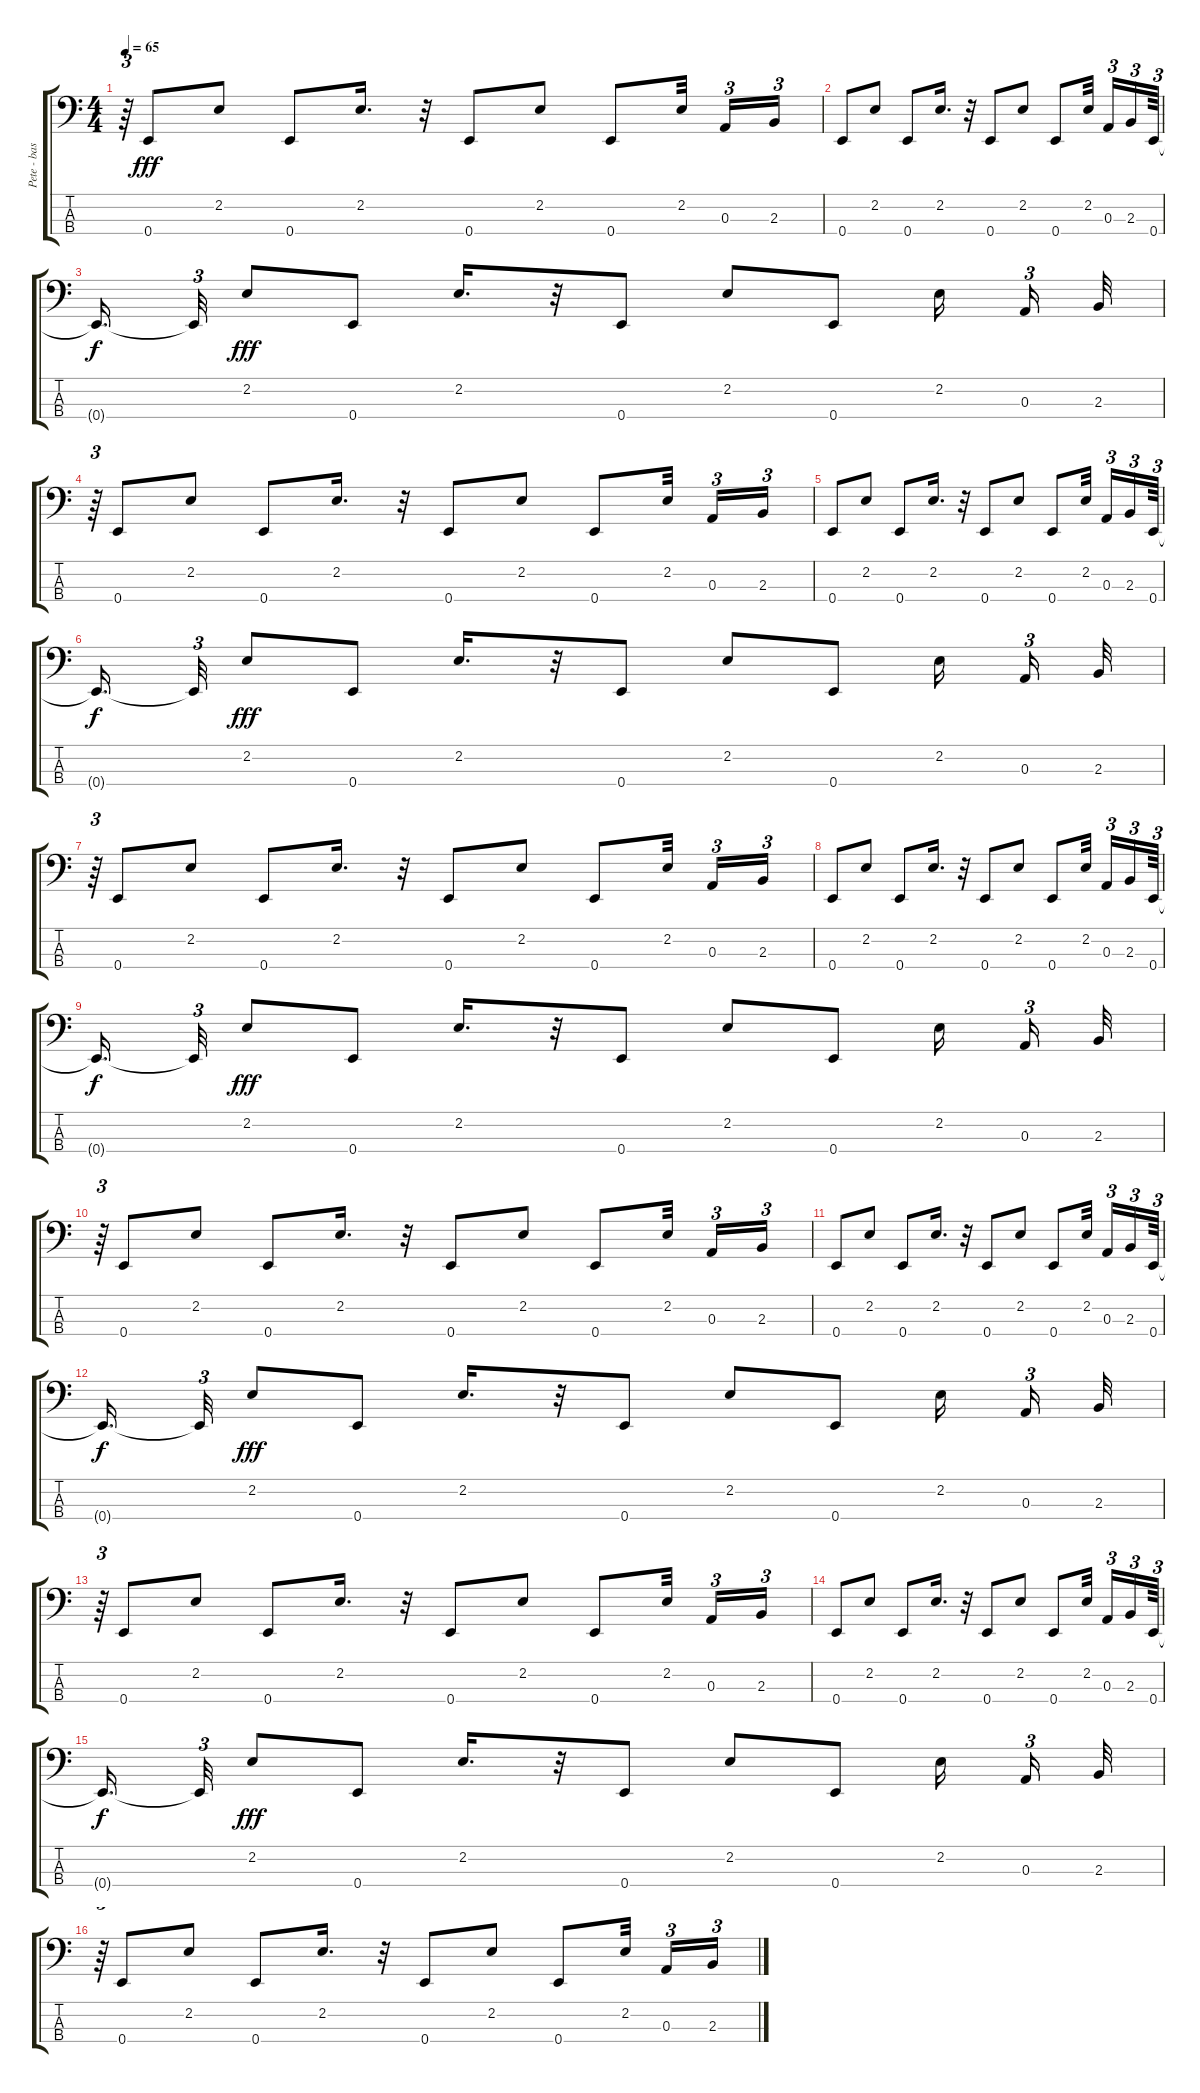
\track ("Pete - bass guitar" "Pete - bas") {instrument electricbassfinger}
\staff {score tabs}
\tuning (G2 D2 A1 E1) {hide}
\ts (4 4)
\tempo 65
\clef f4
\ks c
r.64{tu (3 2) dy fff} 0.4.8 2.2.8 0.4.8 2.2.16{d} r.32 0.4.8 2.2.8 0.4.8 2.2.32{beam splitsecondary} 0.3.16{tu (3 2)} 2.3.16{tu (3 2)} |
0.4.8 2.2.8 0.4.8 2.2.16{d} r.32 0.4.8 2.2.8 0.4.8 2.2.32{beam splitsecondary} 0.3.16{tu (3 2)} 2.3.16{tu (3 2)} 0.4.64{tu (3 2)} |
0.4{t}.16{d dy f beam splitsecondary} 0.4{t}.32{tu (3 2)} 2.2.8{dy fff} 0.4.8 2.2.16{d} r.32 0.4.8 2.2.8 0.4.8 2.2.16{beam splitsecondary} 0.3.16{tu (3 2)} 2.3.32 |
r.64{tu (3 2)} 0.4.8 2.2.8 0.4.8 2.2.16{d} r.32 0.4.8 2.2.8 0.4.8 2.2.32{beam splitsecondary} 0.3.16{tu (3 2)} 2.3.16{tu (3 2)} |
0.4.8 2.2.8 0.4.8 2.2.16{d} r.32 0.4.8 2.2.8 0.4.8 2.2.32{beam splitsecondary} 0.3.16{tu (3 2)} 2.3.16{tu (3 2)} 0.4.64{tu (3 2)} |
0.4{t}.16{d dy f beam splitsecondary} 0.4{t}.32{tu (3 2)} 2.2.8{dy fff} 0.4.8 2.2.16{d} r.32 0.4.8 2.2.8 0.4.8 2.2.16{beam splitsecondary} 0.3.16{tu (3 2)} 2.3.32 |
r.64{tu (3 2)} 0.4.8 2.2.8 0.4.8 2.2.16{d} r.32 0.4.8 2.2.8 0.4.8 2.2.32{beam splitsecondary} 0.3.16{tu (3 2)} 2.3.16{tu (3 2)} |
0.4.8 2.2.8 0.4.8 2.2.16{d} r.32 0.4.8 2.2.8 0.4.8 2.2.32{beam splitsecondary} 0.3.16{tu (3 2)} 2.3.16{tu (3 2)} 0.4.64{tu (3 2)} |
0.4{t}.16{d dy f beam splitsecondary} 0.4{t}.32{tu (3 2)} 2.2.8{dy fff} 0.4.8 2.2.16{d} r.32 0.4.8 2.2.8 0.4.8 2.2.16{beam splitsecondary} 0.3.16{tu (3 2)} 2.3.32 |
r.64{tu (3 2)} 0.4.8 2.2.8 0.4.8 2.2.16{d} r.32 0.4.8 2.2.8 0.4.8 2.2.32{beam splitsecondary} 0.3.16{tu (3 2)} 2.3.16{tu (3 2)} |
0.4.8 2.2.8 0.4.8 2.2.16{d} r.32 0.4.8 2.2.8 0.4.8 2.2.32{beam splitsecondary} 0.3.16{tu (3 2)} 2.3.16{tu (3 2)} 0.4.64{tu (3 2)} |
0.4{t}.16{d dy f beam splitsecondary} 0.4{t}.32{tu (3 2)} 2.2.8{dy fff} 0.4.8 2.2.16{d} r.32 0.4.8 2.2.8 0.4.8 2.2.16{beam splitsecondary} 0.3.16{tu (3 2)} 2.3.32 |
r.64{tu (3 2)} 0.4.8 2.2.8 0.4.8 2.2.16{d} r.32 0.4.8 2.2.8 0.4.8 2.2.32{beam splitsecondary} 0.3.16{tu (3 2)} 2.3.16{tu (3 2)} |
0.4.8 2.2.8 0.4.8 2.2.16{d} r.32 0.4.8 2.2.8 0.4.8 2.2.32{beam splitsecondary} 0.3.16{tu (3 2)} 2.3.16{tu (3 2)} 0.4.64{tu (3 2)} |
0.4{t}.16{d dy f beam splitsecondary} 0.4{t}.32{tu (3 2)} 2.2.8{dy fff} 0.4.8 2.2.16{d} r.32 0.4.8 2.2.8 0.4.8 2.2.16{beam splitsecondary} 0.3.16{tu (3 2)} 2.3.32 |
r.64{tu (3 2)} 0.4.8 2.2.8 0.4.8 2.2.16{d} r.32 0.4.8 2.2.8 0.4.8 2.2.32{beam splitsecondary} 0.3.16{tu (3 2)} 2.3.16{tu (3 2)}
